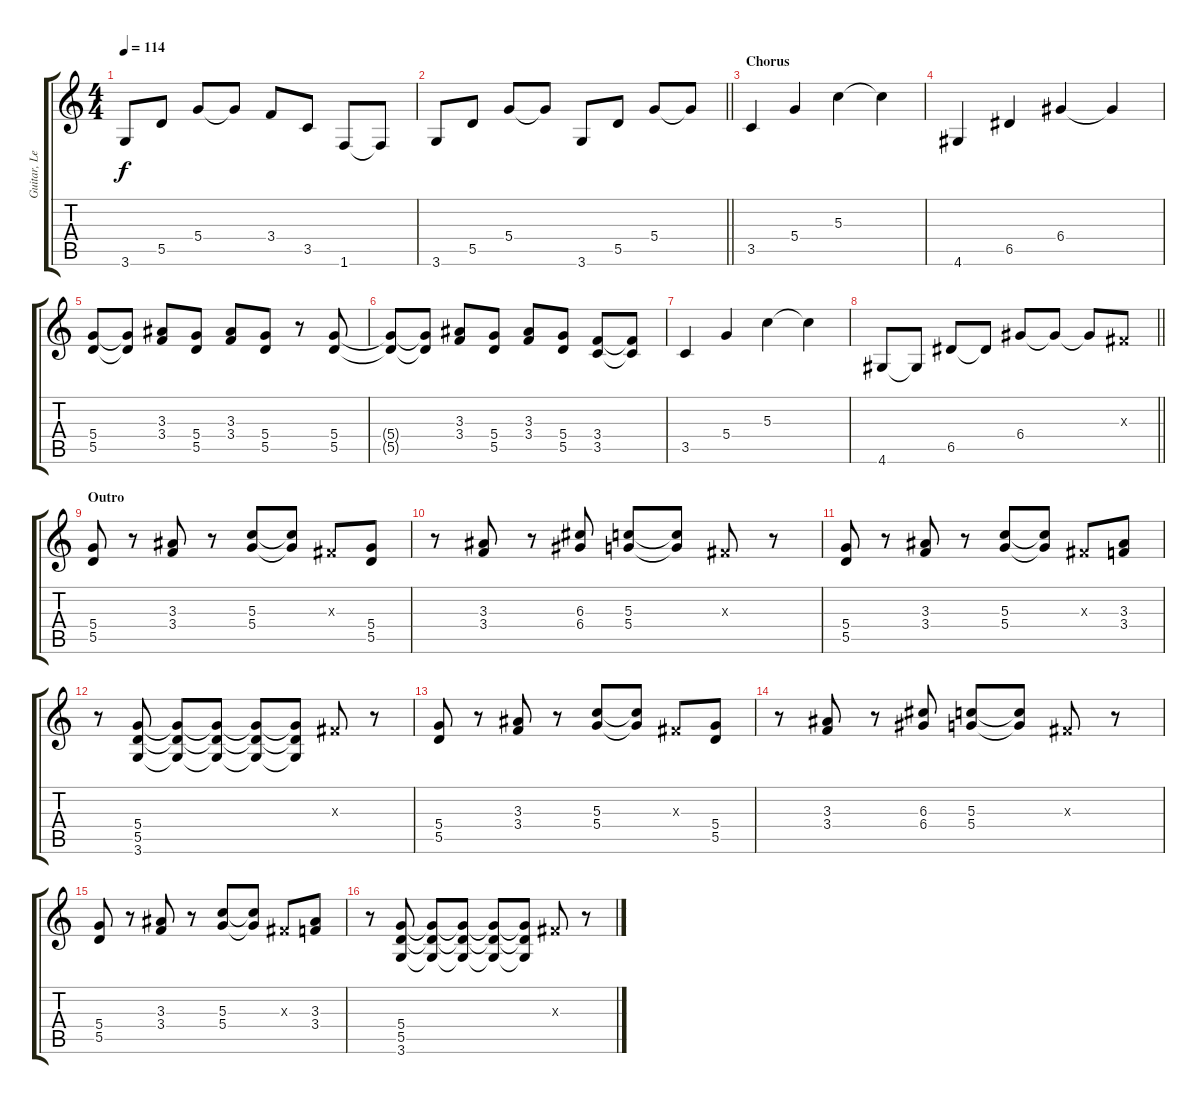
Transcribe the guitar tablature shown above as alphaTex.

\track ("Guitar, Lead" "Guitar, Le") {instrument distortionguitar}
\staff {score tabs}
\tuning (E4 B3 G3 D3 A2 E2) {hide}
\ts (4 4)
\tempo 114
\clef g2
\ks c
3.6.8{dy f} 5.5.8 5.4.8 5.4{t}.8 3.4.8 3.5.8 1.6.8 1.6{t}.8 |
\barLineRight lightlight
3.6.8 5.5.8 5.4.8 5.4{t}.8 3.6.8 5.5.8 5.4.8 5.4{t}.8 |
\section ("" "Chorus")
3.5.4 5.4.4 5.3.4 5.3{t}.4 |
4.6.4 6.5.4 6.4.4 6.4{t}.4 |
(5.4 5.5).8 (5.4{t} 5.5{t}).8 (3.3 3.4).8 (5.4 5.5).8 (3.3 3.4).8 (5.4 5.5).8 r.8 (5.4 5.5).8 |
(5.4{t} 5.5{t}).8 (5.4{t} 5.5{t}).8 (3.3 3.4).8 (5.4 5.5).8 (3.3 3.4).8 (5.4 5.5).8 (3.4 3.5).8 (3.4{t} 3.5{t}).8 |
3.5.4 5.4.4 5.3.4 5.3{t}.4 |
\barLineRight lightlight
4.6.8 4.6{t}.8 6.5.8 6.5{t}.8 6.4.8 6.4{t}.8 6.4{t}.8 -1.3{x}.8 |
\section ("" "Outro")
(5.4 5.5).8 r.8 (3.3 3.4).8 r.8 (5.3 5.4).8 (5.3{t} 5.4{t}).8 -1.3{x}.8 (5.4 5.5).8 |
r.8 (3.3 3.4).8 r.8 (6.3 6.4).8 (5.3 5.4).8 (5.3{t} 5.4{t}).8 -1.3{x}.8 r.8 |
(5.4 5.5).8 r.8 (3.3 3.4).8 r.8 (5.3 5.4).8 (5.3{t} 5.4{t}).8 -1.3{x}.8 (3.3 3.4).8 |
r.8 (5.4 5.5 3.6).8 (5.4{t} 5.5{t} 3.6{t}).8 (5.4{t} 5.5{t} 3.6{t}).8 (5.4{t} 5.5{t} 3.6{t}).8 (5.4{t} 5.5{t} 3.6{t}).8 -1.3{x}.8 r.8 |
(5.4 5.5).8 r.8 (3.3 3.4).8 r.8 (5.3 5.4).8 (5.3{t} 5.4{t}).8 -1.3{x}.8 (5.4 5.5).8 |
r.8 (3.3 3.4).8 r.8 (6.3 6.4).8 (5.3 5.4).8 (5.3{t} 5.4{t}).8 -1.3{x}.8 r.8 |
(5.4 5.5).8 r.8 (3.3 3.4).8 r.8 (5.3 5.4).8 (5.3{t} 5.4{t}).8 -1.3{x}.8 (3.3 3.4).8 |
r.8 (5.4 5.5 3.6).8 (5.4{t} 5.5{t} 3.6{t}).8 (5.4{t} 5.5{t} 3.6{t}).8 (5.4{t} 5.5{t} 3.6{t}).8 (5.4{t} 5.5{t} 3.6{t}).8 -1.3{x}.8 r.8
